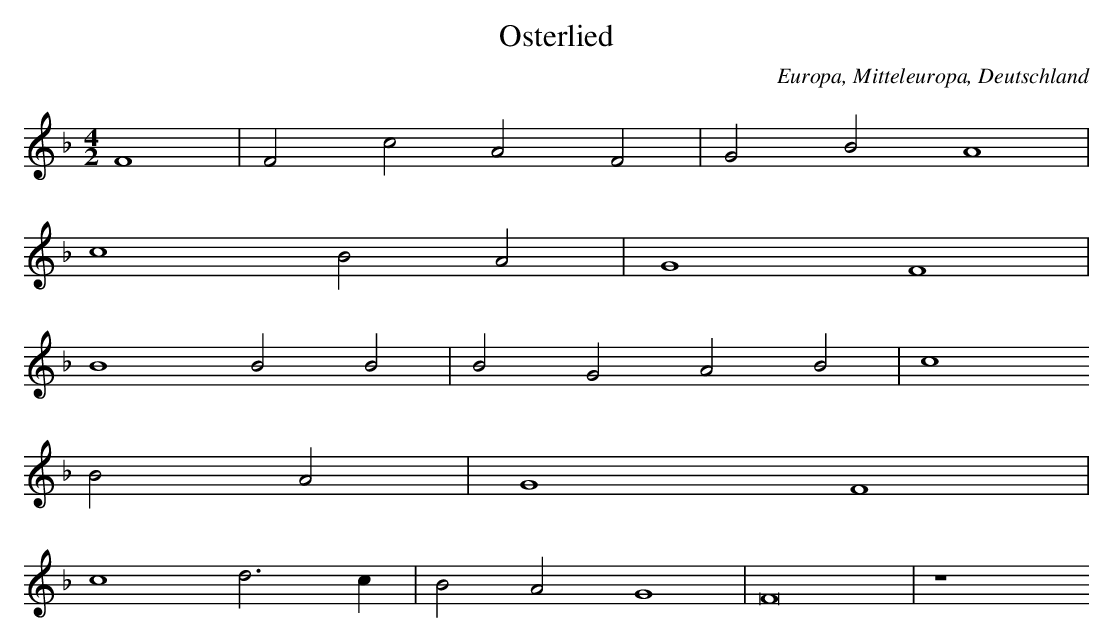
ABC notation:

X:1
T: Osterlied
O: Europa, Mitteleuropa, Deutschland
M: 4/2
L: 1/4
K: F
F4 | F2c2A2F2 | G2B2A4 |
c4B2A2 | G4F4 |
B4B2B2 | B2G2A2B2 | c4
B2A2 | G4F4 |
c4d3c | B2A2G4 | F8 | z4
